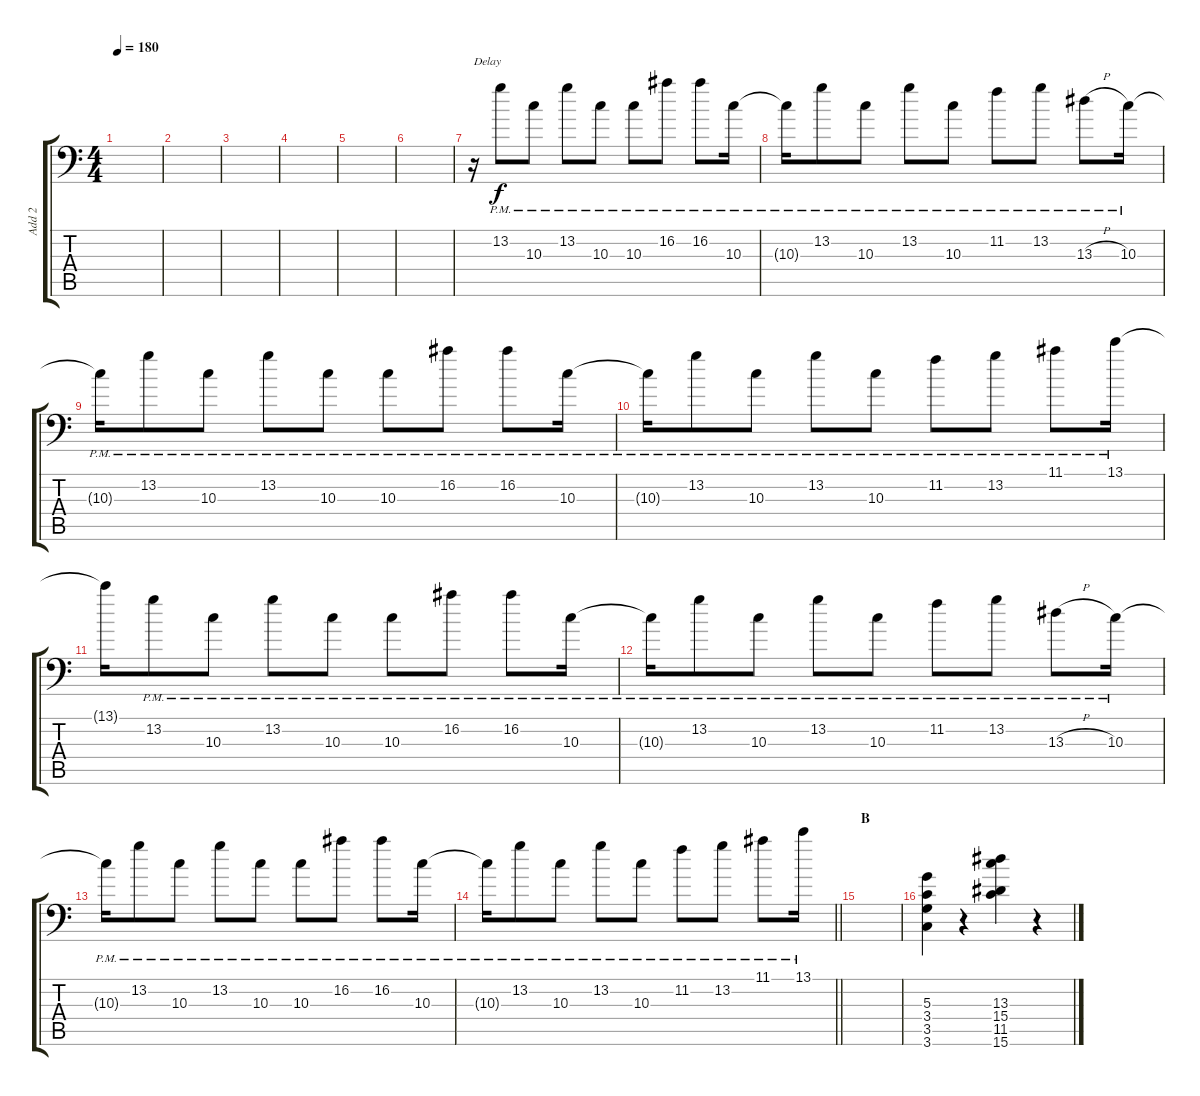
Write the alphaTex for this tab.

\track ("Add 2" "Add 2") {instrument distortionguitar}
\staff {score tabs}
\tuning (B3 Gb3 D3 A2 E2 A1) {hide}
\ts (4 4)
\tempo 180
\clef f4
\ks c
|
|
|
|
|
|
r.16{txt "Delay"} 13.2{pm}.8 10.3{pm}.8 13.2{pm}.8 10.3{pm}.8 10.3{pm}.8 16.2{pm}.8 16.2{pm}.8 10.3{pm}.16 |
10.3{pm t}.16 13.2{pm}.8 10.3{pm}.8 13.2{pm}.8 10.3{pm}.8 11.2{pm}.8 13.2{pm}.8 13.3{h pm}.8 10.3{pm}.16 |
10.3{pm t}.16 13.2{pm}.8 10.3{pm}.8 13.2{pm}.8 10.3{pm}.8 10.3{pm}.8 16.2{pm}.8 16.2{pm}.8 10.3{pm}.16 |
10.3{pm t}.16 13.2{pm}.8 10.3{pm}.8 13.2{pm}.8 10.3{pm}.8 11.2{pm}.8 13.2{pm}.8 11.1{pm}.8 13.1{pm}.16 |
13.1{t}.16 13.2{pm}.8 10.3{pm}.8 13.2{pm}.8 10.3{pm}.8 10.3{pm}.8 16.2{pm}.8 16.2{pm}.8 10.3{pm}.16 |
10.3{pm t}.16 13.2{pm}.8 10.3{pm}.8 13.2{pm}.8 10.3{pm}.8 11.2{pm}.8 13.2{pm}.8 13.3{h pm}.8 10.3{pm}.16 |
10.3{pm t}.16 13.2{pm}.8 10.3{pm}.8 13.2{pm}.8 10.3{pm}.8 10.3{pm}.8 16.2{pm}.8 16.2{pm}.8 10.3{pm}.16 |
\barLineRight lightlight
10.3{pm t}.16 13.2{pm}.8 10.3{pm}.8 13.2{pm}.8 10.3{pm}.8 11.2{pm}.8 13.2{pm}.8 11.1{pm}.8 13.1{pm}.16 |
\section ("" "B")
|
(5.3 3.4 3.5 3.6).4{volume 13 balance 4 instrument electricgrandpiano} r.4{balance 16} (13.3 15.4 11.5 15.6).4{balance 12} r.4
